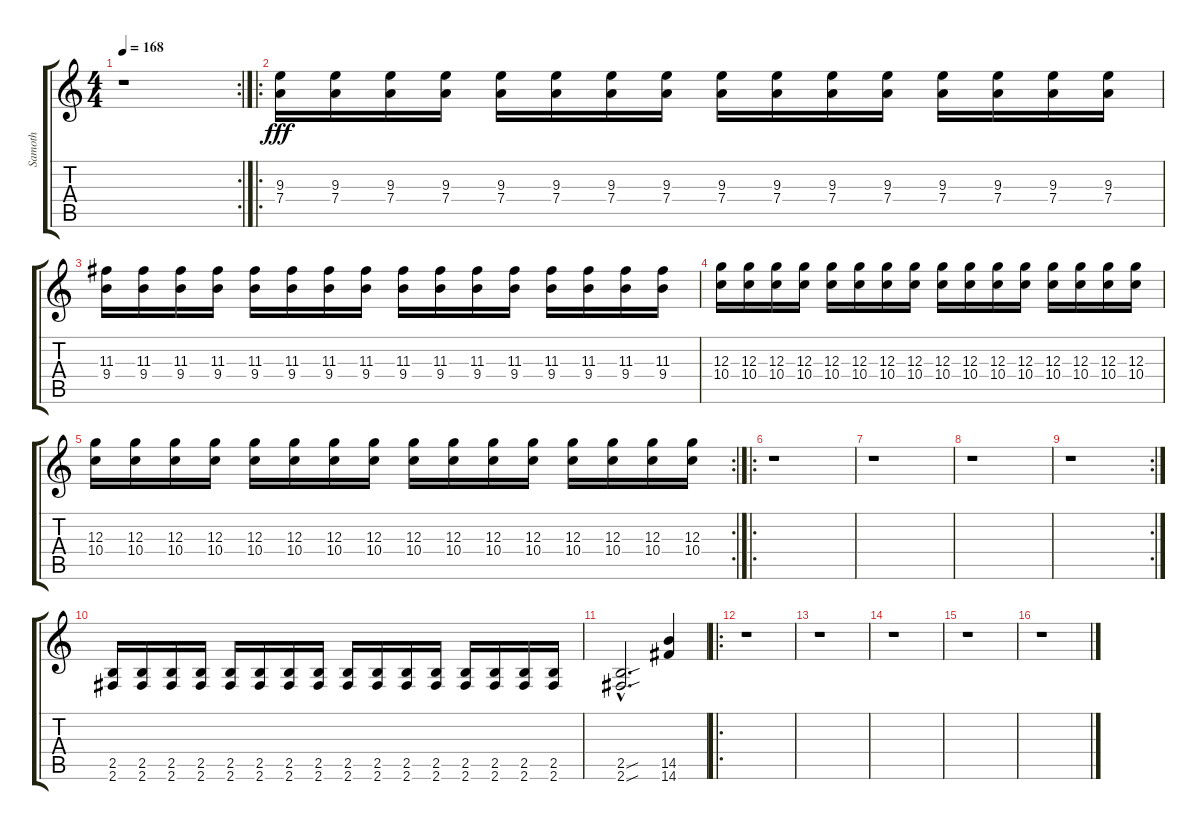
\track ("Samoth" "Samoth") {instrument distortionguitar}
\staff {score tabs}
\tuning (E4 B3 G3 D3 A2 E2) {hide}
\rc 2
\ts (4 4)
\tempo 168
\clef g2
\ks c
r.1{dy fff} |
\ro
(9.3 7.4).16 (9.3 7.4).16 (9.3 7.4).16 (9.3 7.4).16 (9.3 7.4).16 (9.3 7.4).16 (9.3 7.4).16 (9.3 7.4).16 (9.3 7.4).16 (9.3 7.4).16 (9.3 7.4).16 (9.3 7.4).16 (9.3 7.4).16 (9.3 7.4).16 (9.3 7.4).16 (9.3 7.4).16 |
(11.3 9.4).16 (11.3 9.4).16 (11.3 9.4).16 (11.3 9.4).16 (11.3 9.4).16 (11.3 9.4).16 (11.3 9.4).16 (11.3 9.4).16 (11.3 9.4).16 (11.3 9.4).16 (11.3 9.4).16 (11.3 9.4).16 (11.3 9.4).16 (11.3 9.4).16 (11.3 9.4).16 (11.3 9.4).16 |
(12.3 10.4).16 (12.3 10.4).16 (12.3 10.4).16 (12.3 10.4).16 (12.3 10.4).16 (12.3 10.4).16 (12.3 10.4).16 (12.3 10.4).16 (12.3 10.4).16 (12.3 10.4).16 (12.3 10.4).16 (12.3 10.4).16 (12.3 10.4).16 (12.3 10.4).16 (12.3 10.4).16 (12.3 10.4).16 |
\rc 2
(12.3 10.4).16 (12.3 10.4).16 (12.3 10.4).16 (12.3 10.4).16 (12.3 10.4).16 (12.3 10.4).16 (12.3 10.4).16 (12.3 10.4).16 (12.3 10.4).16 (12.3 10.4).16 (12.3 10.4).16 (12.3 10.4).16 (12.3 10.4).16 (12.3 10.4).16 (12.3 10.4).16 (12.3 10.4).16 |
\ro
r.1 |
r.1 |
r.1 |
\rc 2
r.1 |
(2.5 2.6).16 (2.5 2.6).16 (2.5 2.6).16 (2.5 2.6).16 (2.5 2.6).16 (2.5 2.6).16 (2.5 2.6).16 (2.5 2.6).16 (2.5 2.6).16 (2.5 2.6).16 (2.5 2.6).16 (2.5 2.6).16 (2.5 2.6).16 (2.5 2.6).16 (2.5 2.6).16 (2.5 2.6).16 |
(2.5{sou hac} 2.6{sou hac}).2{d} (14.5 14.6).4 |
\ro
r.1 |
r.1 |
r.1 |
r.1 |
r.1
